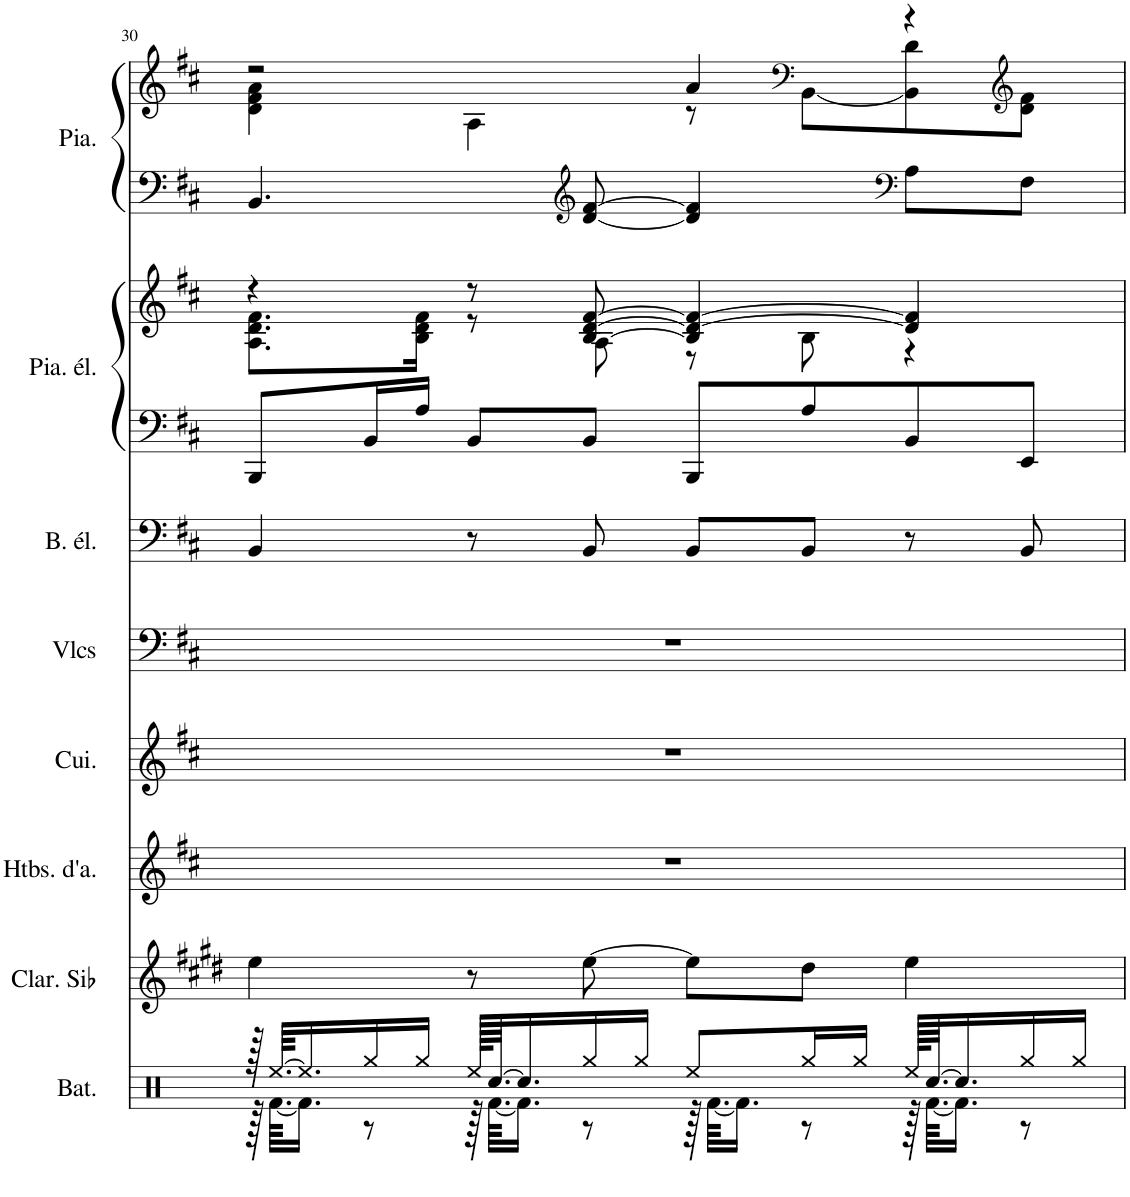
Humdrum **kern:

**kern	**kern	**kern	**kern	**kern	**kern	**kern	**kern	**kern	**kern
*part8	*part7	*part6	*part5	*part4	*part3	*part2	*part2	*part1	*part1
*staff10	*staff9	*staff8	*staff7	*staff6	*staff5	*staff4	*staff3	*staff2	*staff1
*I"Batterie, Drums	*I"Clarinette en Sib	*I"Hautbois d'amour, Oboe	*I"Cuivres, Brass Section	*I"Violoncelles, String Ensemble 2	*I"Basse électrique à 5 cordes, Slap Bass 1	*I"Piano électrique, Electric Piano 1	*	*I"Piano, Acoustic Grand Piano	*
*I'Bat.	*I'Clar. Sib	*I'Htbs. d'a.	*I'Cui.	*I'Vlcs	*I'B. él.	*I'Pia. él.	*	*I'Pia.	*
!!LO:PB:g=z
*clefX	*clefG2	*clefG2	*clefG2	*clefF4	*clefF4	*clefF4	*clefF4	*clefF4	*clefG2
*	*Trd1c2	*Trd2c3	*	*	*Trd7c12	*	*	*	*
*k[]	*k[f#c#g#d#]	*k[f#c#]	*k[f#c#]	*k[f#c#]	*k[f#c#]	*k[f#c#]	*k[f#c#]	*k[f#c#]	*k[f#c#]
*M4/4	*M4/4	*M4/4	*M4/4	*M4/4	*M4/4	*M4/4	*M4/4	*M4/4	*M4/4
=30	=30	=30	=30	=30	=30	=30	=30	=30	=30
*^	*	*	*	*	*	*	*^	*	*^
128r	128r	4ee\	1r	1r	1r	4BB/	8BBB/L	4r	8.A\ 8.d\ 8.f#\L	4.BB/	2r	4d\ 4f#\ 4a\
[64.Ree/KKLL	[64.Rf\KKLL	.	.	.	.	.	.	.	.	.	.	.
16.Ree/]	16.Rf\JJ]	.	.	.	.	.	.	.	.	.	.	.
16Rgg/	8r	.	.	.	.	.	16BB/L	.	.	.	.	.
16Rgg/JJ	.	.	.	.	.	.	16A/JJ	.	16B\ 16d\ 16f#\Jk	.	.	.
128Ree/KLLLL	128r	8r	.	.	.	8r	8BB/L	8r	8r	.	.	4A\
[64.Rcc/JJ	[64.Rf\KKLL	.	.	.	.	.	.	.	.	.	.	.
16.Rcc/]	16.Rf\JJ]	.	.	.	.	.	.	.	.	.	.	.
*	*	*	*	*	*	*	*	*	*	*clefG2	*	*
16Rgg/	8r	[8ee\	.	.	.	8BB/	8BB/J	[8B/ [8d/ [8f#/	8A\	[8d/ [8f#/	.	.
16Rgg/JJ	.	.	.	.	.	.	.	.	.	.	.	.
8Ree/L	128r	8ee\L]	.	.	.	8BB/L	8BBB/L	4B/] 4d/_ 4f#/_	8r	4d/] 4f#/]	4a/	8r
.	[64.Rf\KKLL	.	.	.	.	.	.	.	.	.	.	.
.	16.Rf\JJ]	.	.	.	.	.	.	.	.	.	.	.
*	*	*	*	*	*	*	*	*	*	*	*clefF4	*
16Rgg/L	8r	8dd#\J	.	.	.	8BB/J	8A/	.	8B\	.	.	[8BB\L
16Rgg/JJ	.	.	.	.	.	.	.	.	.	.	.	.
*	*	*	*	*	*	*	*	*	*	*clefF4	*	*
128Ree/KLLLL	128r	4ee\	.	.	.	8r	8BB/	4d/] 4f#/]	4r	8A\L	4r	8BB\] 8d\
[64.Rcc/JJ	[64.Rf\KKLL	.	.	.	.	.	.	.	.	.	.	.
16.Rcc/]	16.Rf\JJ]	.	.	.	.	.	.	.	.	.	.	.
*	*	*	*	*	*	*	*	*	*	*	*clefG2	*
16Rgg/	8r	.	.	.	.	8BB/	8EE/J	.	.	8F#\J	.	8d\ 8f#\J
16Rgg/JJ	.	.	.	.	.	.	.	.	.	.	.	.
*v	*v	*	*	*	*	*	*	*v	*v	*	*v	*v
=	=	=	=	=	=	=	=	=	=
*-	*-	*-	*-	*-	*-	*-	*-	*-	*-
